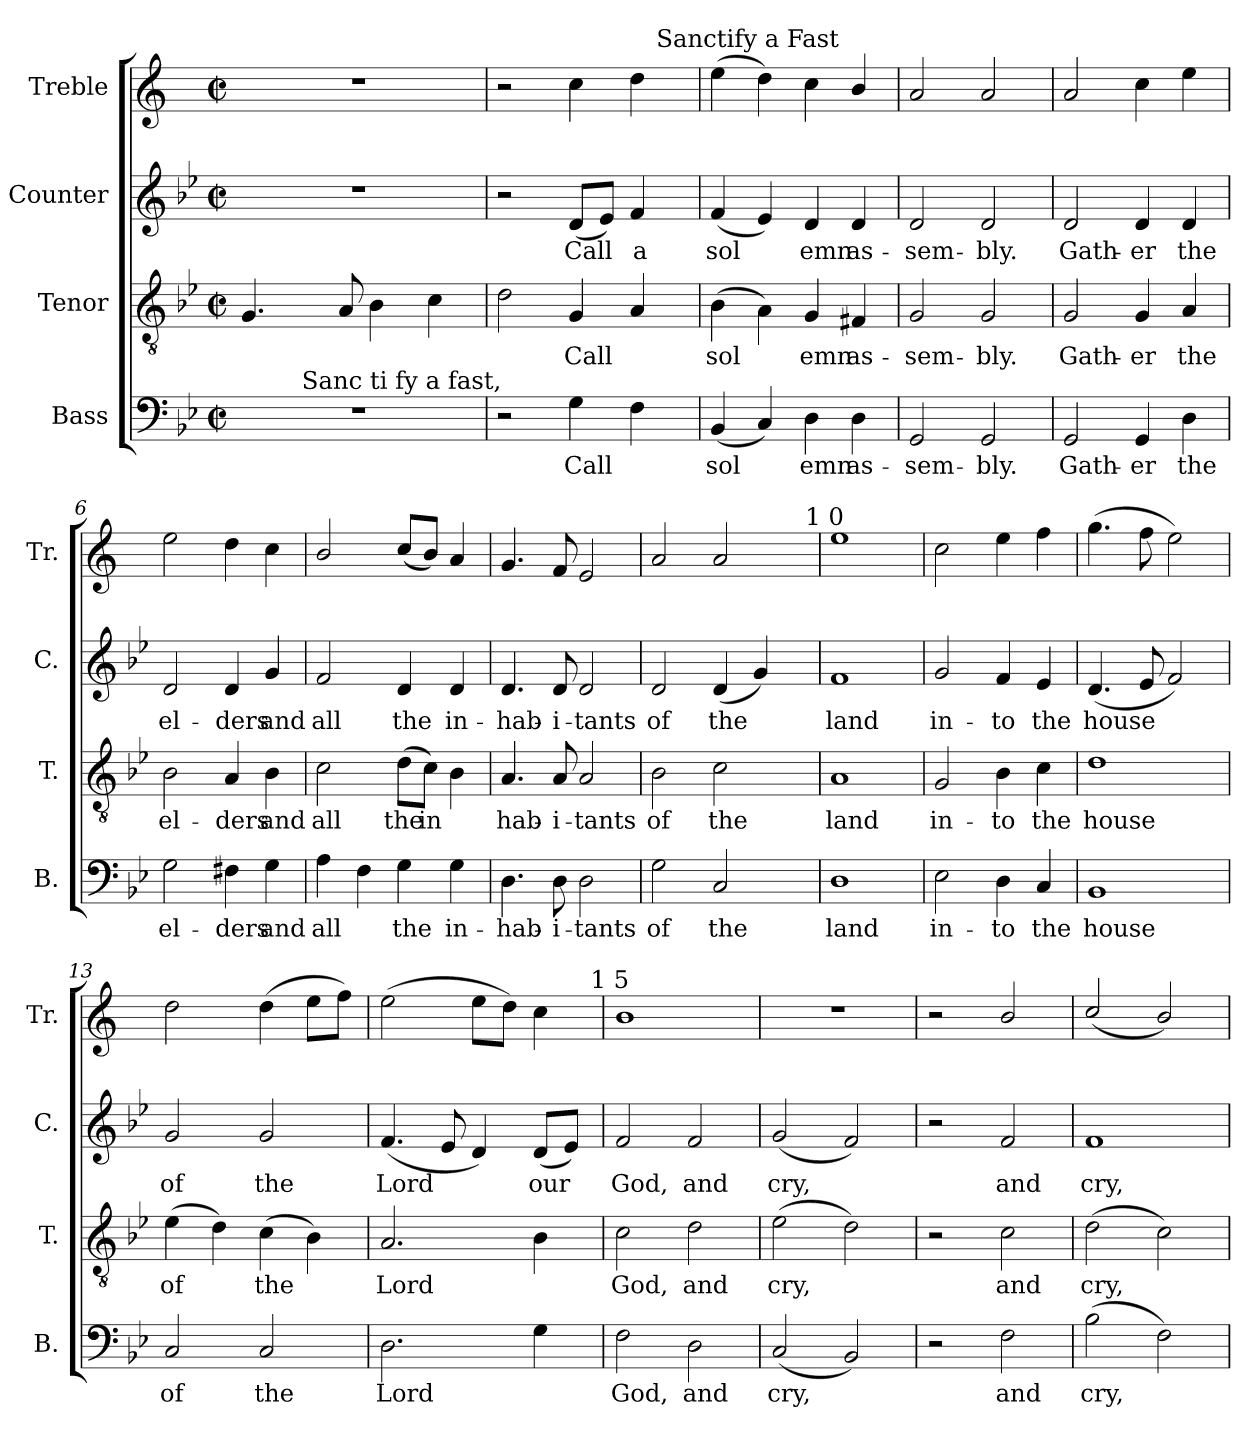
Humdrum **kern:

**kern	**text	**kern	**text	**kern	**text	**kern
*part4	*part4	*part3	*part3	*part2	*part2	*part1
*staff4	*staff4	*staff3	*staff3	*staff2	*staff2	*staff1
*I"Bass	*	*I"Tenor	*	*I"Counter	*	*I"Treble
*I'B.	*	*I'T.	*	*I'C.	*	*I'Tr.
!!LO:PB:g=z
*stria5	*	*stria5	*	*stria5	*	*stria5
*clefF4	*	*clefGv2	*	*clefG2	*	*clefG2
*	*	*	*	*	*	*ITrd1c2
*k[b-e-]	*	*k[b-e-]	*	*k[b-e-]	*	*k[b-e-]
*B-:	*	*B-:	*	*B-:	*	*B-:
*M2/2	*	*M2/2	*	*M2/2	*	*M2/2
*met(c|)	*	*met(c|)	*	*met(c|)	*	*met(c|)
=1	=1	=1	=1	=1	=1	=1
!	!	!	!LO:LY:a:cj	!	!	!
*^	*	*	*	*	*	*
1r	8ryy	.	4.G/	.	1r	.	1r
.	16ryy	.	.	.	.	.	.
.	64ryy	.	.	.	.	.	.
!	!LO:TX:a:t=Sanc ti fy a fast,	!	!	!	!	!	!
.	2ryy	.	.	.	.	.	.
!	!	!	!	!LO:LY:a:cj	!	!	!
.	.	.	8A/	.	.	.	.
!	!	!	!	!LO:LY:a:cj	!	!	!
.	.	.	4B-\	.	.	.	.
.	4ryy	.	.	.	.	.	.
!	!	!	!	!LO:LY:a:cj	!	!	!
.	.	.	4c\	.	.	.	.
.	32.ryy	.	.	.	.	.	.
=2	=2	=2	=2	=2	=2	=2	=2
!	!	!	!	!LO:LY:a:cj	!	!	!
*v	*v	*	*	*	*	*	*^
2r	.	2d\	.	2r	.	2r	2ryy
!	!LO:LY:a:cj	!	!LO:LY:a:cj	!	!LO:LY:b:cj	!	!
4G\	Call	4G/	Call	(<8d/L	Call	4b-\	4ryy
!	!	!	!	!	!LO:LY:b:cj	!	!
.	.	.	.	8e-/J)	.	.	.
!	!LO:LY:a:cj	!	!LO:LY:a:cj	!	!LO:LY:b:cj	!	!
4F\	.	4A/	.	4f/	a	4cc\	16.ryy
!	!	!	!	!	!	!	!LO:TX:a:t=Sanctify a Fast
.	.	.	.	.	.	.	8ryy
.	.	.	.	.	.	.	32ryy
=3	=3	=3	=3	=3	=3	=3	=3
!	!LO:LY:a:cj	!	!LO:LY:a:cj	!	!LO:LY:b:cj	!	!
*	*	*	*	*	*	*v	*v
(<4BB-/	sol-	(>4B-\	sol-	(<4f/	sol-	(>4dd\
!	!LO:LY:a:cj	!	!LO:LY:a:cj	!	!LO:LY:b:cj	!
4C/)	--	4A\)	--	4e-/)	--	4cc\)
!	!LO:LY:a:cj	!	!LO:LY:a:cj	!	!LO:LY:b:cj	!
4D\	-emn	4G/	-emn	4d/	-emn	4b-\
!	!LO:LY:a:cj	!	!LO:LY:a:cj	!	!LO:LY:b:cj	!
4D\	as-	4F#X/	as-	4d/	as-	4a/
=4	=4	=4	=4	=4	=4	=4
!	!LO:LY:a:cj	!	!LO:LY:a:cj	!	!LO:LY:b:cj	!
2GG/	-sem-	2G/	-sem-	2d/	-sem-	2g/
!	!LO:LY:a:cj	!	!LO:LY:a:cj	!	!LO:LY:b:cj	!
2GG/	-bly.	2G/	-bly.	2d/	-bly.	2g/
=5	=5	=5	=5	=5	=5	=5
!	!LO:LY:a:cj	!	!LO:LY:a:cj	!	!LO:LY:b:cj	!
2GG/	Gath-	2G/	Gath-	2d/	Gath-	2g/
!	!LO:LY:a:cj	!	!LO:LY:a:cj	!	!LO:LY:b:cj	!
4GG/	-er	4G/	-er	4d/	-er	4b-\
!	!LO:LY:a:cj	!	!LO:LY:a:cj	!	!LO:LY:b:cj	!
4D\	the	4A/	the	4d/	the	4dd\
=6	=6	=6	=6	=6	=6	=6
!	!LO:LY:a:cj	!	!LO:LY:a:cj	!	!LO:LY:b:cj	!
2G\	el-	2B-\	el-	2d/	el-	2dd\
!	!LO:LY:a:cj	!	!LO:LY:a:cj	!	!LO:LY:b:cj	!
4F#X\	-ders	4A/	-ders	4d/	-ders	4cc\
!	!LO:LY:a:cj	!	!LO:LY:a:cj	!	!LO:LY:b:cj	!
4G\	and	4B-\	and	4g/	and	4b-\
=7	=7	=7	=7	=7	=7	=7
!	!LO:LY:a:cj	!	!LO:LY:a:cj	!	!LO:LY:b:cj	!
4A\	all	2c\	all	2f/	all	2a/
!	!LO:LY:a:cj	!	!	!	!	!
4F\	.	.	.	.	.	.
!	!LO:LY:a:cj	!	!LO:LY:a:cj	!	!LO:LY:b:cj	!
4G\	the	(>8d\L	the	4d/	the	(<8b-/L
!	!	!	!LO:LY:a:cj	!	!	!
.	.	8c\J)	in-	.	.	8a/J)
!	!LO:LY:a:cj	!	!LO:LY:a:cj	!	!LO:LY:b:cj	!
4G\	in-	4B-\	--	4d/	in-	4g/
!!LO:LB:g=z
=8	=8	=8	=8	=8	=8	=8
!	!LO:LY:a:cj	!	!LO:LY:a:cj	!	!LO:LY:b:cj	!
4.D\	-hab-	4.A/	-hab-	4.d/	-hab-	4.f/
!	!LO:LY:a:cj	!	!LO:LY:a:cj	!	!LO:LY:b:cj	!
8D\	-i-	8A/	-i-	8d/	-i-	8e-/
!	!LO:LY:a:cj	!	!LO:LY:a:cj	!	!LO:LY:b:cj	!
2D\	-tants	2A/	-tants	2d/	-tants	2d/
=9	=9	=9	=9	=9	=9	=9
!	!LO:LY:a:cj	!	!LO:LY:a:cj	!	!LO:LY:b:cj	!
*	*	*	*	*	*	*^
2G\	of	2B-\	of	2d/	of	2g/	2ryy
!	!LO:LY:a:cj	!	!LO:LY:a:cj	!	!LO:LY:b:cj	!	!
2C/	the	2c\	the	(<4d/	the	2g/	4ryy
!	!	!	!	!	!LO:LY:b:cj	!	!
.	.	.	.	4g/)	.	.	8ryy
.	.	.	.	.	.	.	16ryy
.	.	.	.	.	.	.	64ryy
!	!	!	!	!	!	!	!LO:TX:a:t=1 0
.	.	.	.	.	.	.	32.ryy
=10	=10	=10	=10	=10	=10	=10	=10
!	!LO:LY:a:cj	!	!LO:LY:a:cj	!	!LO:LY:b:cj	!	!
*	*	*	*	*	*	*v	*v
1D	land	1A	land	1f	land	1dd
=11	=11	=11	=11	=11	=11	=11
!	!LO:LY:a:cj	!	!LO:LY:a:cj	!	!LO:LY:b:cj	!
2E-\	in-	2G/	in-	2g/	in-	2b-\
!	!LO:LY:a:cj	!	!LO:LY:a:cj	!	!LO:LY:b:cj	!
4D\	-to	4B-\	-to	4f/	-to	4dd\
!	!LO:LY:a:cj	!	!LO:LY:a:cj	!	!LO:LY:b:cj	!
4C/	the	4c\	the	4e-/	the	4ee-\
=12	=12	=12	=12	=12	=12	=12
!	!LO:LY:a:cj	!	!LO:LY:a:cj	!	!LO:LY:b:cj	!
1BB-	house	1d	house	(<4.d/	house	(>4.ff\
!	!	!	!	!	!LO:LY:b:cj	!
.	.	.	.	8e-/	.	8ee-\
!	!	!	!	!	!LO:LY:b:cj	!
.	.	.	.	2f/)	.	2dd\)
=13	=13	=13	=13	=13	=13	=13
!	!LO:LY:a:cj	!	!LO:LY:a:cj	!	!LO:LY:b:cj	!
2C/	of	(>4e-\	of	2g/	of	2cc\
!	!	!	!LO:LY:a:cj	!	!	!
.	.	4d\)	.	.	.	.
!	!LO:LY:a:cj	!	!LO:LY:a:cj	!	!LO:LY:b:cj	!
2C/	the	(>4c\	the	2g/	the	(>4cc\
!	!	!	!LO:LY:a:cj	!	!	!
.	.	4B-\)	.	.	.	8dd\L
.	.	.	.	.	.	8ee-\J)
=14	=14	=14	=14	=14	=14	=14
!	!LO:LY:a:cj	!	!LO:LY:a:cj	!	!LO:LY:b:cj	!
*	*	*	*	*	*	*^
2.D\	Lord	2.A/	Lord	(<4.f/	Lord	(>2dd\	2ryy
!	!	!	!	!	!LO:LY:b:cj	!	!
.	.	.	.	8e-/	.	.	.
!	!	!	!	!	!LO:LY:b:cj	!	!
.	.	.	.	4d/)	.	8dd\L	4...ryy
.	.	.	.	.	.	8cc\J)	.
!	!LO:LY:a:cj	!	!LO:LY:a:cj	!	!LO:LY:b:cj	!	!
4G\	.	4B-\	.	(<8d/L	our	4b-\	.
!	!	!	!	!	!LO:LY:b:cj	!	!
.	.	.	.	8e-/J)	.	.	.
!	!	!	!	!	!	!	!LO:TX:a:t=1 5
.	.	.	.	.	.	.	32ryy
=15	=15	=15	=15	=15	=15	=15	=15
!	!LO:LY:a:cj	!	!LO:LY:a:cj	!	!LO:LY:b:cj	!	!
*	*	*	*	*	*	*v	*v
2F\	God,	2c\	God,	2f/	God,	1a
!	!LO:LY:a:cj	!	!LO:LY:a:cj	!	!LO:LY:b:cj	!
2D\	and	2d\	and	2f/	and	.
=16	=16	=16	=16	=16	=16	=16
!	!LO:LY:a:cj	!	!LO:LY:a:cj	!	!LO:LY:b:cj	!
(<2C/	cry,	(>2e-\	cry,	(<2g/	cry,	1r
!	!LO:LY:a:cj	!	!LO:LY:a:cj	!	!LO:LY:b:cj	!
2BB-/)	.	2d\)	.	2f/)	.	.
!!LO:LB:g=z
=17	=17	=17	=17	=17	=17	=17
2r	.	2r	.	2r	.	2r
!	!LO:LY:a:cj	!	!LO:LY:a:cj	!	!LO:LY:b:cj	!
2F\	and	2c\	and	2f/	and	2a/
=18	=18	=18	=18	=18	=18	=18
!	!LO:LY:a:cj	!	!LO:LY:a:cj	!	!LO:LY:b:cj	!
(>2B-\	cry,	(>2d\	cry,	1f	cry,	(<2b-/
!	!LO:LY:a:cj	!	!LO:LY:a:cj	!	!	!
2F\)	.	2c\)	.	.	.	2a/)
=	=	=	=	=	=	=
*-	*-	*-	*-	*-	*-	*-
